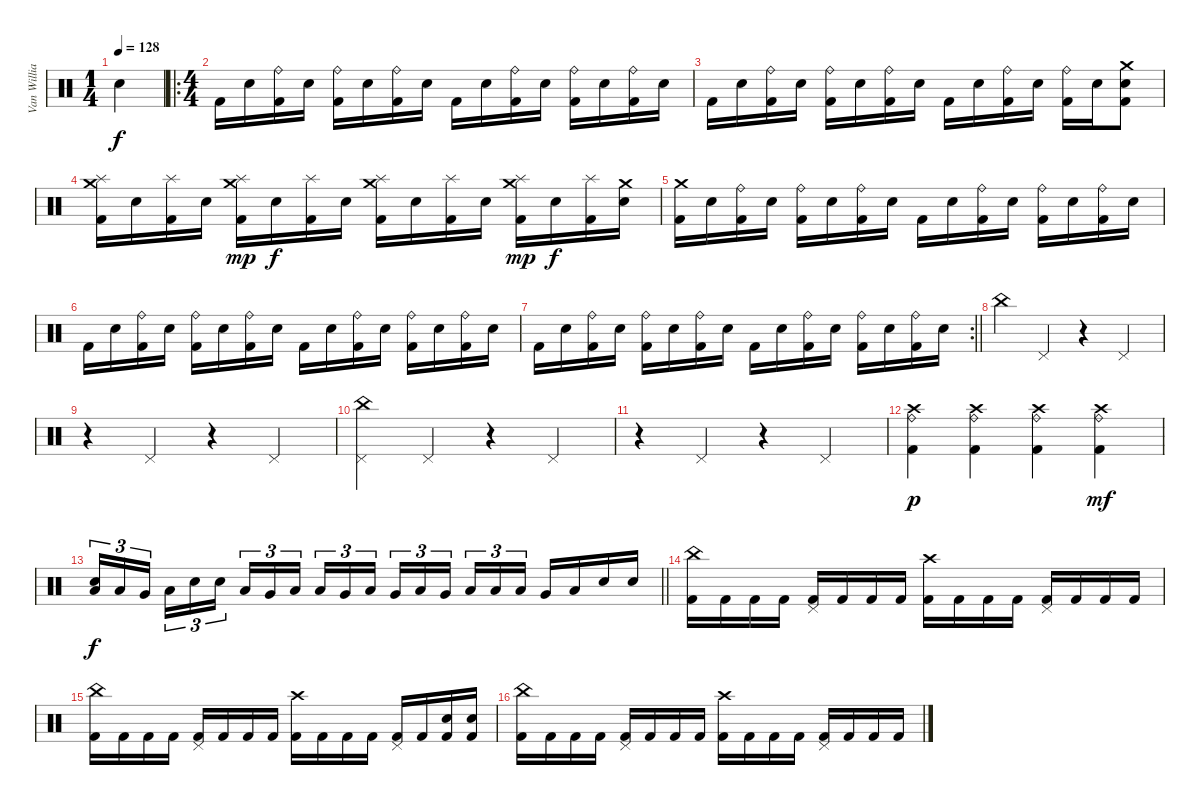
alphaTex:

\track ("Van Williams" "Van Willia") {instrument percussion}
\staff {score}
\articulation defaults
\ts (1 4)
\tempo 128
\clef neutral
\ks c "Electric Snare (hit)".4{dy f}
|
\ro
\ts (4 4)
"Kick (hit) 2".16 "Electric Snare (hit)".16 ("Ride (bell)" "Kick (hit) 2").16 "Electric Snare (hit)".16 ("Ride (bell)" "Kick (hit) 2").16 "Electric Snare (hit)".16 ("Ride (bell)" "Kick (hit) 2").16 "Electric Snare (hit)".16 "Kick (hit) 2".16 "Electric Snare (hit)".16 ("Ride (bell)" "Kick (hit) 2").16 "Electric Snare (hit)".16 ("Ride (bell)" "Kick (hit) 2").16 "Electric Snare (hit)".16 ("Ride (bell)" "Kick (hit) 2").16 "Electric Snare (hit)".16 |
"Kick (hit) 2".16 "Electric Snare (hit)".16 ("Ride (bell)" "Kick (hit) 2").16 "Electric Snare (hit)".16 ("Ride (bell)" "Kick (hit) 2").16 "Electric Snare (hit)".16 ("Ride (bell)" "Kick (hit) 2").16 "Electric Snare (hit)".16 "Kick (hit) 2".16 "Electric Snare (hit)".16 ("Ride (bell)" "Kick (hit) 2").16 "Electric Snare (hit)".16 ("Ride (bell)" "Kick (hit) 2").16 "Electric Snare (hit)".16 ("Crash medium (hit)" "Electric Snare (hit)" "Kick (hit) 2").8 |
("Crash medium (hit)" "Splash (hit)" "Kick (hit) 2").16 "Electric Snare (hit)".16 ("Splash (hit)" "Kick (hit) 2").16 "Electric Snare (hit)".16 ("Crash medium (hit)" "Splash (hit)" "Kick (hit) 2").16{dy mp} "Electric Snare (hit)".16{dy f} ("Splash (hit)" "Kick (hit) 2").16 "Electric Snare (hit)".16 ("Crash medium (hit)" "Splash (hit)" "Kick (hit) 2").16 "Electric Snare (hit)".16 ("Splash (hit)" "Kick (hit) 2").16 "Electric Snare (hit)".16 ("Crash medium (hit)" "Splash (hit)" "Kick (hit) 2").16{dy mp} "Electric Snare (hit)".16{dy f} ("Splash (hit)" "Kick (hit) 2").16 ("Crash medium (hit)" "Electric Snare (hit)").16 |
("Crash medium (hit)" "Kick (hit) 2").16 "Electric Snare (hit)".16 ("Ride (bell)" "Kick (hit) 2").16 "Electric Snare (hit)".16 ("Ride (bell)" "Kick (hit) 2").16 "Electric Snare (hit)".16 ("Ride (bell)" "Kick (hit) 2").16 "Electric Snare (hit)".16 "Kick (hit) 2".16 "Electric Snare (hit)".16 ("Ride (bell)" "Kick (hit) 2").16 "Electric Snare (hit)".16 ("Ride (bell)" "Kick (hit) 2").16 "Electric Snare (hit)".16 ("Ride (bell)" "Kick (hit) 2").16 "Electric Snare (hit)".16 |
"Kick (hit) 2".16 "Electric Snare (hit)".16 ("Ride (bell)" "Kick (hit) 2").16 "Electric Snare (hit)".16 ("Ride (bell)" "Kick (hit) 2").16 "Electric Snare (hit)".16 ("Ride (bell)" "Kick (hit) 2").16 "Electric Snare (hit)".16 "Kick (hit) 2".16 "Electric Snare (hit)".16 ("Ride (bell)" "Kick (hit) 2").16 "Electric Snare (hit)".16 ("Ride (bell)" "Kick (hit) 2").16 "Electric Snare (hit)".16 ("Ride (bell)" "Kick (hit) 2").16 "Electric Snare (hit)".16 |
\rc 2
\barLineRight lightlight "Kick (hit) 2".16 "Electric Snare (hit)".16
("Ride (bell)" "Kick (hit) 2").16 "Electric Snare (hit)".16 ("Ride (bell)" "Kick (hit) 2").16 "Electric Snare (hit)".16 ("Ride (bell)" "Kick (hit) 2").16 "Electric Snare (hit)".16 "Kick (hit) 2".16 "Electric Snare (hit)".16 ("Ride (bell)" "Kick (hit) 2").16 "Electric Snare (hit)".16 ("Ride (bell)" "Kick (hit) 2").16 "Electric Snare (hit)".16 ("Ride (bell)" "Kick (hit) 2").16 "Electric Snare (hit)".16 |
"China (hit)".4 "Pedal Hi-Hat (hit)".4 r.4 "Pedal Hi-Hat (hit)".4 |
r.4 "Pedal Hi-Hat (hit)".4 r.4 "Pedal Hi-Hat (hit)".4 |
("China (hit)" "Pedal Hi-Hat (hit)").4 "Pedal Hi-Hat (hit)".4 r.4 "Pedal Hi-Hat (hit)".4 |
r.4 "Pedal Hi-Hat (hit)".4 r.4 "Pedal Hi-Hat (hit)".4 |
("Ride (bell)" "Crash high (hit)" "Kick (hit) 2").4{dy p} ("Ride (bell)" "Crash high (hit)" "Kick (hit) 2").4 ("Ride (bell)" "Crash high (hit)" "Kick (hit) 2").4 ("Ride (bell)" "Crash high (hit)" "Kick (hit) 2").4{dy mf} |
\barLineRight lightlight
("Electric Snare (hit)" "Low Tom (hit)").16{tu (3 2) dy f} "Low Tom (hit)".16{tu (3 2)} "Very Low Tom (hit)".16{tu (3 2)} "Low Floor Tom (hit)".16{tu (3 2)} "Electric Snare (hit)".16{tu (3 2)} "Electric Snare (hit)".16{tu (3 2)} "Low Tom (hit)".16{tu (3 2)} "Very Low Tom (hit)".16{tu (3 2)} "Low Floor Tom (hit)".16{tu (3 2)} "Low Tom (hit)".16{tu (3 2)} "Very Low Tom (hit)".16{tu (3 2)} "Low Floor Tom (hit)".16{tu (3 2)} "Very Low Tom (hit)".16{tu (3 2)} "Low Floor Tom (hit)".16{tu (3 2)} "Very Low Tom (hit)".16{tu (3 2)} "Low Floor Tom (hit)".16{tu (3 2)} "Low Tom (hit)".16{tu (3 2)} "Low Tom (hit)".16{tu (3 2)} "Very Low Tom (hit)".16 "Low Floor Tom (hit)".16 "Electric Snare (hit)".16 "Electric Snare (hit)".16 |
("China (hit)" "Kick (hit) 2").16 "Kick (hit) 2".16 "Kick (hit) 2".16 "Kick (hit) 2".16 ("Pedal Hi-Hat (hit)" "Kick (hit) 2").16 "Kick (hit) 2".16 "Kick (hit) 2".16 "Kick (hit) 2".16 ("Crash high (hit)" "Kick (hit) 2").16 "Kick (hit) 2".16 "Kick (hit) 2".16 "Kick (hit) 2".16 ("Pedal Hi-Hat (hit)" "Kick (hit) 2").16 "Kick (hit) 2".16 "Kick (hit) 2".16 "Kick (hit) 2".16 |
("China (hit)" "Kick (hit) 2").16 "Kick (hit) 2".16 "Kick (hit) 2".16 "Kick (hit) 2".16 ("Pedal Hi-Hat (hit)" "Kick (hit) 2").16 "Kick (hit) 2".16 "Kick (hit) 2".16 "Kick (hit) 2".16 ("Crash high (hit)" "Kick (hit) 2").16 "Kick (hit) 2".16 "Kick (hit) 2".16 "Kick (hit) 2".16 ("Pedal Hi-Hat (hit)" "Kick (hit) 2").16 "Kick (hit) 2".16 ("Electric Snare (hit)" "Kick (hit) 2").16 ("Electric Snare (hit)" "Kick (hit) 2").16 |
("China (hit)" "Kick (hit) 2").16 "Kick (hit) 2".16 "Kick (hit) 2".16 "Kick (hit) 2".16 ("Pedal Hi-Hat (hit)" "Kick (hit) 2").16 "Kick (hit) 2".16 "Kick (hit) 2".16 "Kick (hit) 2".16 ("Crash high (hit)" "Kick (hit) 2").16 "Kick (hit) 2".16 "Kick (hit) 2".16 "Kick (hit) 2".16 ("Pedal Hi-Hat (hit)" "Kick (hit) 2").16 "Kick (hit) 2".16 "Kick (hit) 2".16 "Kick (hit) 2".16
